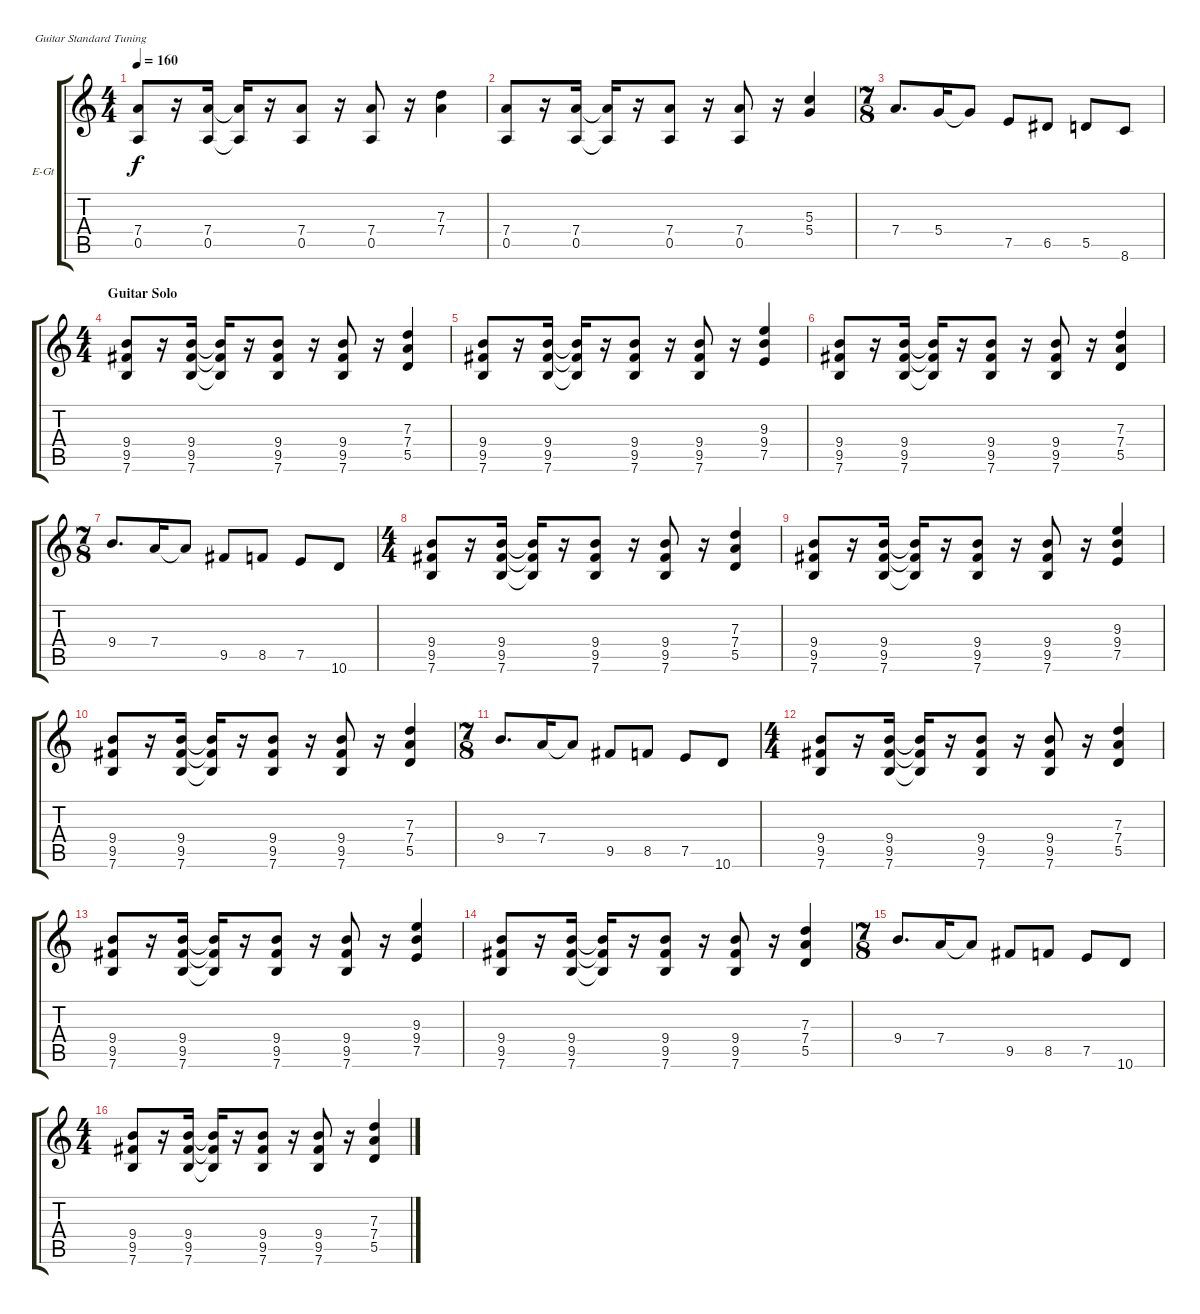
\bracketExtendMode groupsimilarinstruments
\firstSystemTrackNameOrientation horizontal
\otherSystemsTrackNameOrientation horizontal
\track ("Gtr. II Rhytm" "E-Gt") {instrument overdrivenguitar}
\staff {score tabs}
\tuning (E4 B3 G3 D3 A2 E2)
\ts (4 4)
\tempo 160
\clef g2
\ks c
(7.4 0.5).8{dy f} r.16 (7.4 0.5).16 (7.4{t} 0.5{t}).16 r.16 (7.4 0.5).8 r.16 (7.4 0.5).8 r.16 (7.3 7.4).4 |
(7.4 0.5).8 r.16 (7.4 0.5).16 (7.4{t} 0.5{t}).16 r.16 (7.4 0.5).8 r.16 (7.4 0.5).8 r.16 (5.3 5.4).4 |
\ts (7 8)
\beaming (8 3 2 2)
7.4.8{d} 5.4.16 5.4{t}.8 7.5.8 6.5.8 5.5.8 8.6.8 |
\ts (4 4)
\beaming (8 2 2 2 2)
\section ("" "Guitar Solo")
(9.4 9.5 7.6).8 r.16 (9.4 9.5 7.6).16 (9.4{t} 9.5{t} 7.6{t}).16 r.16 (9.4 9.5 7.6).8 r.16 (9.4 9.5 7.6).8 r.16 (7.3 7.4 5.5).4 |
(9.4 9.5 7.6).8 r.16 (9.4 9.5 7.6).16 (9.4{t} 9.5{t} 7.6{t}).16 r.16 (9.4 9.5 7.6).8 r.16 (9.4 9.5 7.6).8 r.16 (9.3 9.4 7.5).4 |
(9.4 9.5 7.6).8 r.16 (9.4 9.5 7.6).16 (9.4{t} 9.5{t} 7.6{t}).16 r.16 (9.4 9.5 7.6).8 r.16 (9.4 9.5 7.6).8 r.16 (7.3 7.4 5.5).4 |
\ts (7 8)
\beaming (8 3 2 2)
9.4.8{d} 7.4.16 7.4{t}.8 9.5.8 8.5.8 7.5.8 10.6.8 |
\ts (4 4)
\beaming (8 2 2 2 2)
(9.4 9.5 7.6).8 r.16 (9.4 9.5 7.6).16 (9.4{t} 9.5{t} 7.6{t}).16 r.16 (9.4 9.5 7.6).8 r.16 (9.4 9.5 7.6).8 r.16 (7.3 7.4 5.5).4 |
(9.4 9.5 7.6).8 r.16 (9.4 9.5 7.6).16 (9.4{t} 9.5{t} 7.6{t}).16 r.16 (9.4 9.5 7.6).8 r.16 (9.4 9.5 7.6).8 r.16 (9.3 9.4 7.5).4 |
(9.4 9.5 7.6).8 r.16 (9.4 9.5 7.6).16 (9.4{t} 9.5{t} 7.6{t}).16 r.16 (9.4 9.5 7.6).8 r.16 (9.4 9.5 7.6).8 r.16 (7.3 7.4 5.5).4 |
\ts (7 8)
\beaming (8 3 2 2)
9.4.8{d} 7.4.16 7.4{t}.8 9.5.8 8.5.8 7.5.8 10.6.8 |
\ts (4 4)
\beaming (8 2 2 2 2)
(9.4 9.5 7.6).8 r.16 (9.4 9.5 7.6).16 (9.4{t} 9.5{t} 7.6{t}).16 r.16 (9.4 9.5 7.6).8 r.16 (9.4 9.5 7.6).8 r.16 (7.3 7.4 5.5).4 |
(9.4 9.5 7.6).8 r.16 (9.4 9.5 7.6).16 (9.4{t} 9.5{t} 7.6{t}).16 r.16 (9.4 9.5 7.6).8 r.16 (9.4 9.5 7.6).8 r.16 (9.3 9.4 7.5).4 |
(9.4 9.5 7.6).8 r.16 (9.4 9.5 7.6).16 (9.4{t} 9.5{t} 7.6{t}).16 r.16 (9.4 9.5 7.6).8 r.16 (9.4 9.5 7.6).8 r.16 (7.3 7.4 5.5).4 |
\ts (7 8)
\beaming (8 3 2 2)
9.4.8{d} 7.4.16 7.4{t}.8 9.5.8 8.5.8 7.5.8 10.6.8 |
\ts (4 4)
\beaming (8 2 2 2 2)
(9.4 9.5 7.6).8 r.16 (9.4 9.5 7.6).16 (9.4{t} 9.5{t} 7.6{t}).16 r.16 (9.4 9.5 7.6).8 r.16 (9.4 9.5 7.6).8 r.16 (7.3 7.4 5.5).4
